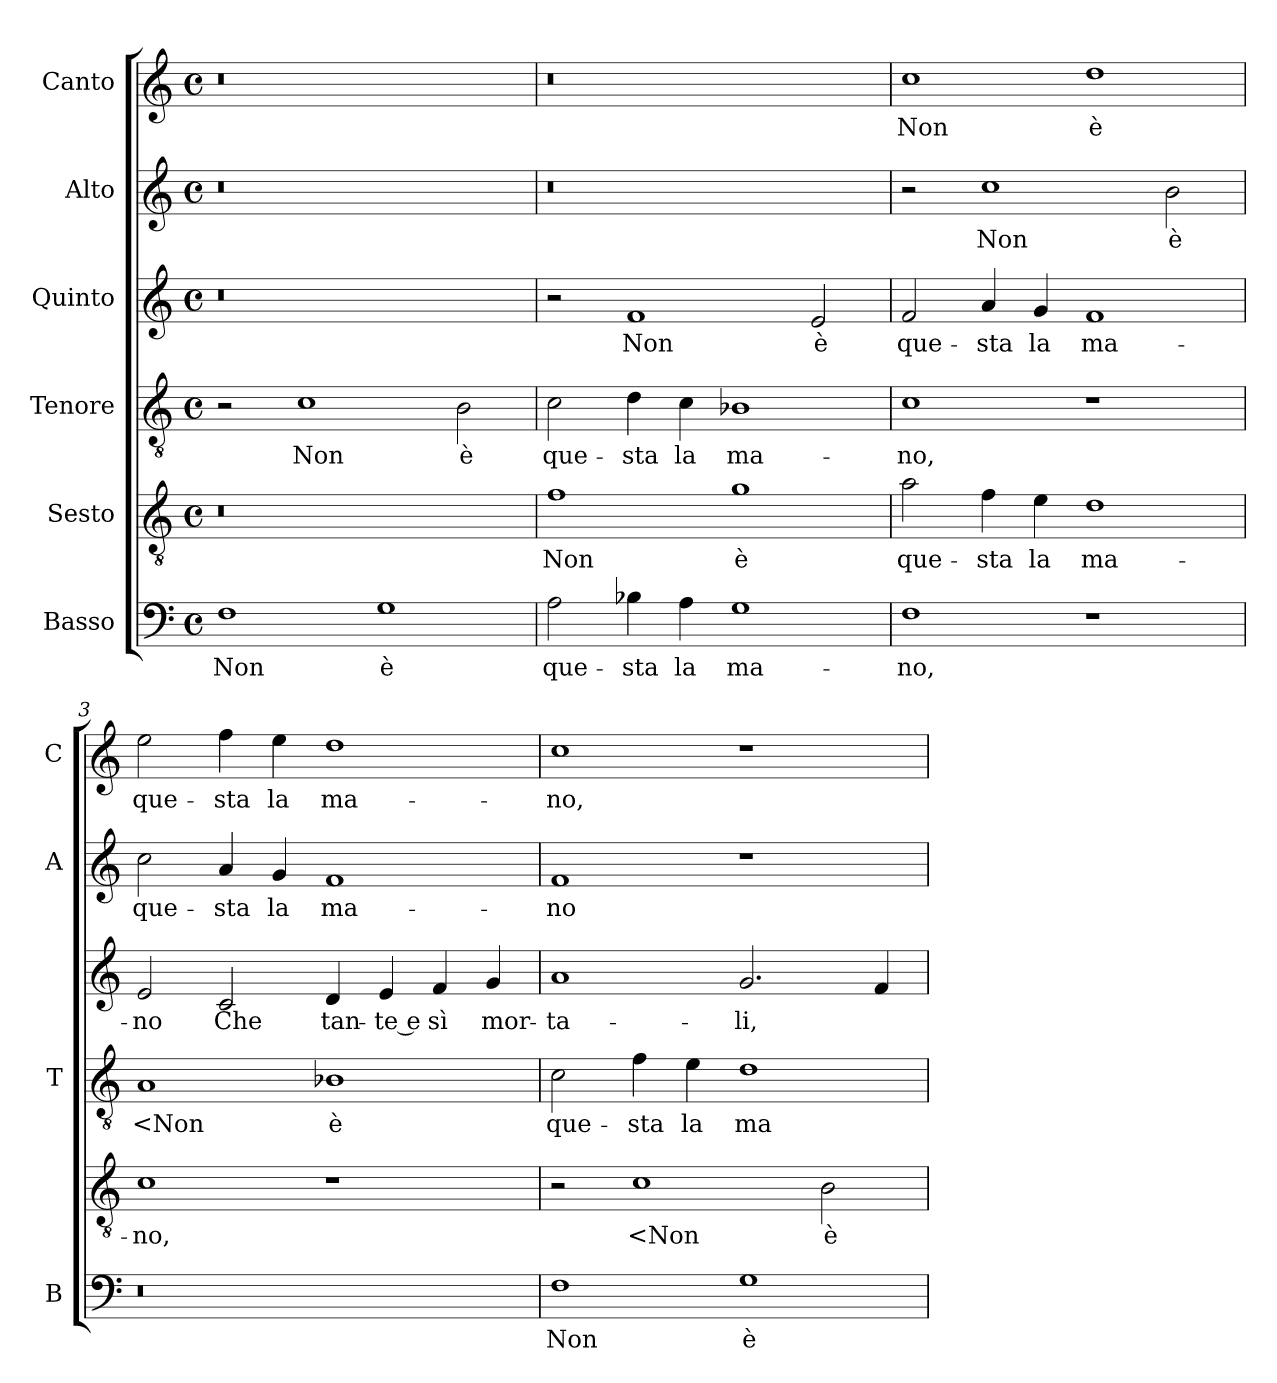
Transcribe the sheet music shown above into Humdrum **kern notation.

**kern	**text	**kern	**text	**kern	**text	**kern	**text	**kern	**text	**kern	**text
*part6	*part6	*part5	*part5	*part4	*part4	*part3	*part3	*part2	*part2	*part1	*part1
*staff6	*staff6	*staff5	*staff5	*staff4	*staff4	*staff3	*staff3	*staff2	*staff2	*staff1	*staff1
*I"Basso	*	*I"Sesto	*	*I"Tenore	*	*I"Quinto	*	*I"Alto	*	*I"Canto	*
*I'B	*	*	*	*I'T	*	*	*	*I'A	*	*I'C	*
*clefF4	*	*clefGv2	*	*clefGv2	*	*clefG2	*	*clefG2	*	*clefG2	*
*k[]	*	*k[]	*	*k[]	*	*k[]	*	*k[]	*	*k[]	*
*C:	*	*C:	*	*C:	*	*C:	*	*C:	*	*C:	*
*M4/4	*	*M4/4	*	*M4/4	*	*M4/4	*	*M4/4	*	*M4/4	*
*met(c)	*	*met(c)	*	*met(c)	*	*met(c)	*	*met(c)	*	*met(c)	*
=	=	=	=	=	=	=	=	=	=	=	=
1F	Non	0r	.	2r	.	0r	.	0r	.	0r	.
.	.	.	.	1c	Non	.	.	.	.	.	.
1G	è	.	.	.	.	.	.	.	.	.	.
.	.	.	.	2B	è	.	.	.	.	.	.
=1	=1	=1	=1	=1	=1	=1	=1	=1	=1	=1	=1
2A	que-	1f	Non	2c	que-	2r	.	0r	.	0r	.
4B-X	-sta	.	.	4d	-sta	1f	Non	.	.	.	.
4A	la	.	.	4c	la	.	.	.	.	.	.
1G	ma-	1g	è	1B-X	ma-	.	.	.	.	.	.
.	.	.	.	.	.	2e	è	.	.	.	.
=2	=2	=2	=2	=2	=2	=2	=2	=2	=2	=2	=2
1F	-no,	2a	que-	1c	-no,	2f	que-	2r	.	1cc	Non
.	.	4f	-sta	.	.	4a	-sta	1cc	Non	.	.
.	.	4e	la	.	.	4g	la	.	.	.	.
1r	.	1d	ma-	1r	.	1f	ma-	.	.	1dd	è
.	.	.	.	.	.	.	.	2b	è	.	.
=3	=3	=3	=3	=3	=3	=3	=3	=3	=3	=3	=3
0r	.	1c	-no,	1A	<Non	2e	-no	2cc	que-	2ee	que-
.	.	.	.	.	.	2c	Che	4a	-sta	4ff	-sta
.	.	.	.	.	.	.	.	4g	la	4ee	la
.	.	1r	.	1B-X	è	4d	tan-	1f	ma-	1dd	ma-
.	.	.	.	.	.	4e	-te e	.	.	.	.
.	.	.	.	.	.	4f	sì	.	.	.	.
.	.	.	.	.	.	4g	mor-	.	.	.	.
=4	=4	=4	=4	=4	=4	=4	=4	=4	=4	=4	=4
1F	Non	2r	.	2c	que-	1a	-ta-	1f	-no	1cc	-no,
.	.	1c	<Non	4f	-sta	.	.	.	.	.	.
.	.	.	.	4e	la	.	.	.	.	.	.
1G	è	.	.	1d	ma-	2.g	-li,	1r	.	1r	.
.	.	2B	è	.	.	.	.	.	.	.	.
.	.	.	.	.	.	4f	.	.	.	.	.
=	=	=	=	=	=	=	=	=	=	=	=
*-	*-	*-	*-	*-	*-	*-	*-	*-	*-	*-	*-
